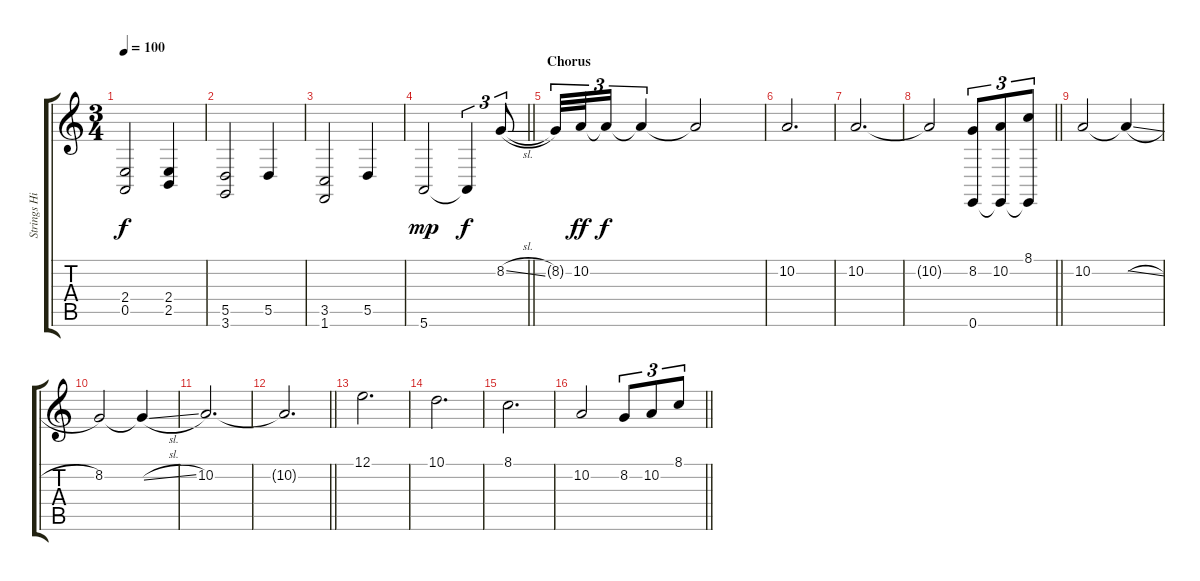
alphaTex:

\track ("Strings High" "Strings Hi") {instrument stringensemble1}
\staff {score tabs}
\tuning (E4 B3 G3 D3 A2 E2) {hide}
\ts (3 4)
\tempo 100
\clef g2
\ks c
(2.4 0.5).2{dy f} (2.4 2.5).4 |
(5.5 3.6).2 5.5.4 |
(3.5 1.6).2 5.5.4 |
\barLineRight lightlight
5.6.2{dy mp} 5.6{t}.4{tu (3 2) dy f} 8.2{sl}.8{tu (3 2)} |
\section ("" "Chorus")
8.2{t}.32{tu (3 2)} 10.2.32{tu (3 2) dy ff} 10.2{t}.16{tu (3 2) dy f} 10.2{t}.4{tu (3 2)} 10.2{t}.2 |
10.2.2{d} |
10.2.2{d} |
\barLineRight lightlight
10.2{t}.2 (8.2 0.6).8{tu (3 2)} (10.2 0.6{t}).8{tu (3 2)} (8.1 0.6{t}).8{tu (3 2)} |
10.2.2 10.2{sl t}.4 |
8.2.2 8.2{sl t}.4 |
10.2.2{d} |
\barLineRight lightlight
10.2{t}.2{d} |
12.1.2{d} |
10.1.2{d} |
8.1.2{d} |
\barLineRight lightlight
10.2.2 8.2.8{tu (3 2)} 10.2.8{tu (3 2)} 8.1.8{tu (3 2)}
